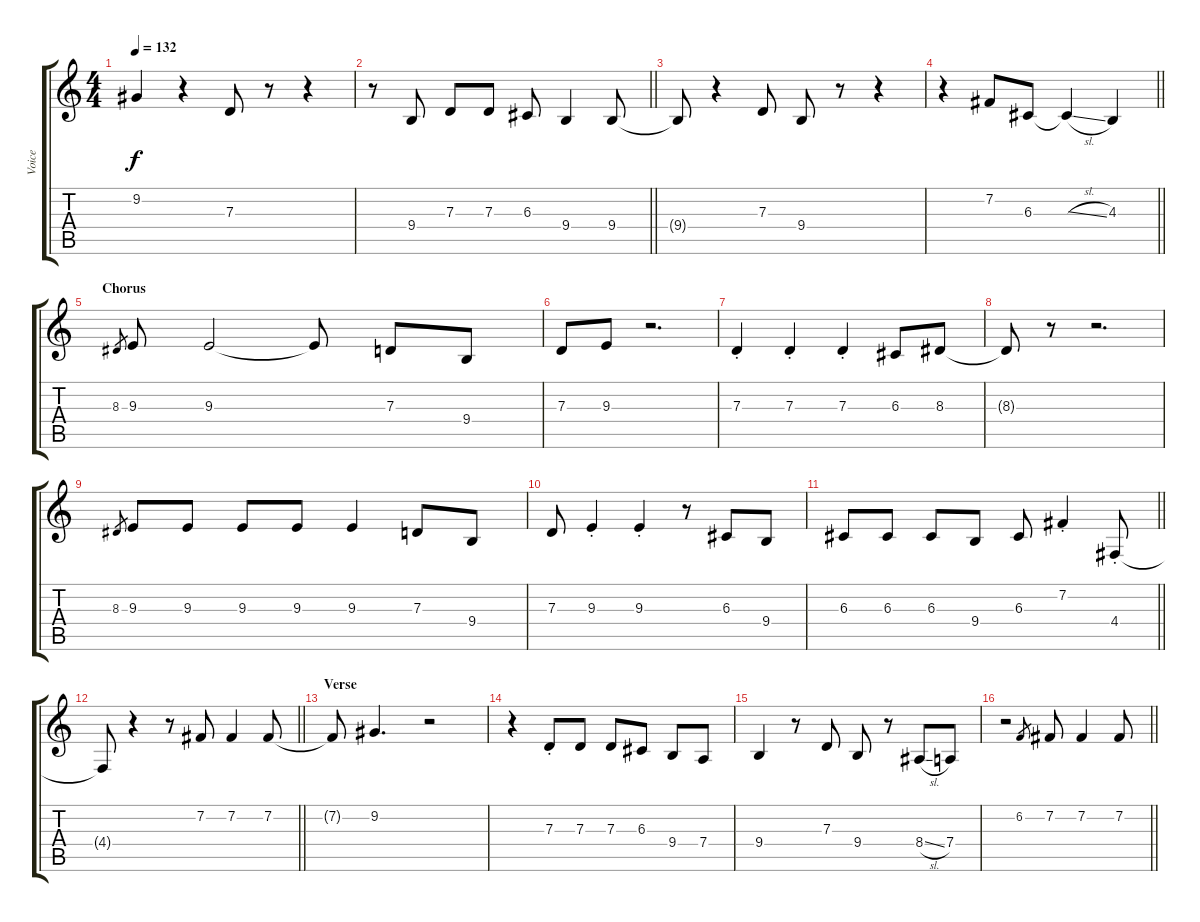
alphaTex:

\track ("Voice" "Voice") {instrument sopranosax}
\staff {score tabs}
\tuning (E4 B3 G3 D3 A2 E2) {hide}
\ts (4 4)
\tempo 132
\clef g2
\ks c
9.2{t}.4{dy f} r.4 7.3.8 r.8 r.4 |
\barLineRight lightlight
r.8 9.4.8 7.3.8 7.3.8 6.3.8 9.4.4 9.4.8 |
9.4{t}.8 r.4 7.3.8 9.4.8 r.8 r.4 |
\barLineRight lightlight
r.4 7.2.8 6.3.8 6.3{sl t}.4 4.3.4 |
\section ("" "Chorus")
8.3.8{gr} 9.3.8 9.3.2 9.3{t}.8 7.3.8 9.4.8 |
7.3.8 9.3.8 r.2{d} |
7.3{st}.4 7.3{st}.4 7.3{st}.4 6.3.8 8.3.8 |
8.3{t}.8 r.8 r.2{d} |
8.3.8{gr} 9.3.8 9.3.8 9.3.8 9.3.8 9.3.4 7.3.8 9.4.8 |
7.3.8 9.3{st}.4 9.3{st}.4 r.8 6.3.8 9.4.8 |
\barLineRight lightlight
6.3.8 6.3.8 6.3.8 9.4.8 6.3.8 7.2{st}.4 4.4{st}.8 |
\barLineRight lightlight
4.4{t}.8 r.4 r.8 7.2.8 7.2.4 7.2.8 |
\section ("" "Verse")
7.2{t}.8 9.2.4{d} r.2 |
r.4 7.3{st}.8 7.3.8 7.3.8 6.3.8 9.4.8 7.4.8 |
9.4.4 r.8 7.3.8 9.4.8 r.8 8.4{sl}.8 7.4.8 |
\barLineRight lightlight
r.2 6.2.8{gr} 7.2.8 7.2.4 7.2.8
